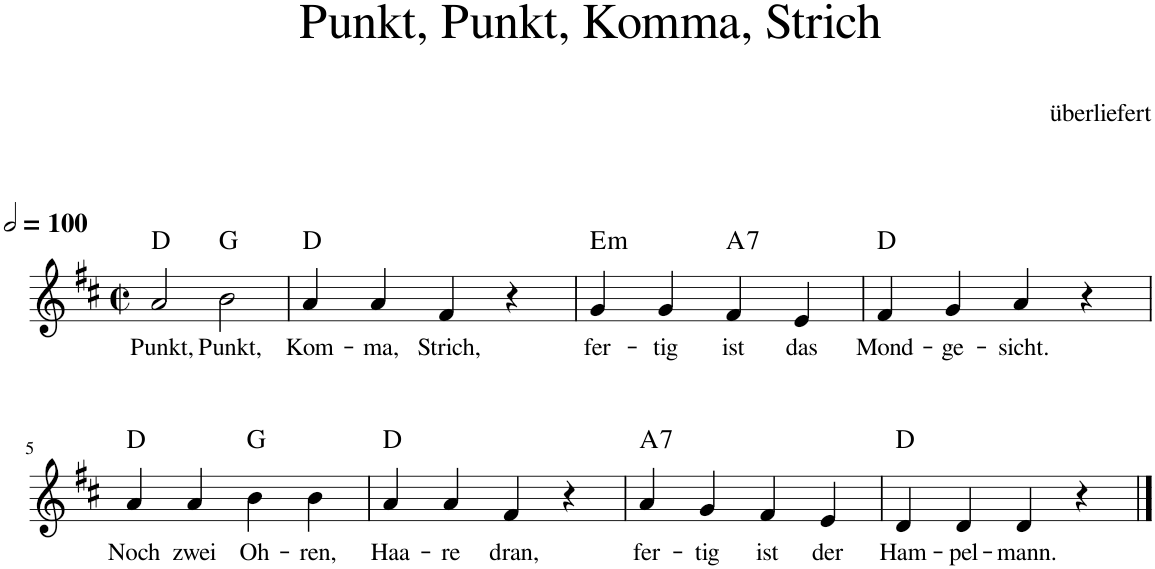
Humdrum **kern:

**kern	**text	**harte
*part1	*part1	*part1
*staff1	*staff1	*
*I"unbenannt1	*	*
*clefG2	*	*
*k[f#c#]	*	*
*M2/2	*	*
*met(c|)	*	*
*MM200	*	*
=1	=1	=1
!	!LO:LY:b	!
2a/	Punkt,	D:maj
!	!LO:LY:b	!
2b\	Punkt,	G:maj
=2	=2	=2
!	!LO:LY:b	!
4a/	Kom-	D:maj
!	!LO:LY:b	!
4a/	ma,	.
!	!LO:LY:b	!
4f#/	Strich,	.
4r	.	.
=3	=3	=3
!	!LO:LY:b	!LO:H:kt=m
4g/	fer-	E:min
!	!LO:LY:b	!
4g/	tig	.
!	!LO:LY:b	!LO:H:kt=7
4f#/	ist	A:7
!	!LO:LY:b	!
4e/	das	.
=4	=4	=4
!	!LO:LY:b	!
4f#/	Mond-	D:maj
!	!LO:LY:b	!
4g/	ge-	.
!	!LO:LY:b	!
4a/	sicht.	.
4r	.	.
!!LO:LB:g=z
=5	=5	=5
!	!LO:LY:b	!
4a/	Noch	D:maj
!	!LO:LY:b	!
4a/	zwei	.
!	!LO:LY:b	!
4b\	Oh-	G:maj
!	!LO:LY:b	!
4b\	ren,	.
=6	=6	=6
!	!LO:LY:b	!
4a/	Haa-	D:maj
!	!LO:LY:b	!
4a/	re	.
!	!LO:LY:b	!
4f#/	dran,	.
4r	.	.
=7	=7	=7
!	!LO:LY:b	!LO:H:kt=7
4a/	fer-	A:7
!	!LO:LY:b	!
4g/	tig	.
!	!LO:LY:b	!
4f#/	ist	.
!	!LO:LY:b	!
4e/	der	.
=8	=8	=8
!	!LO:LY:b	!
4d/	Ham-	D:maj
!	!LO:LY:b	!
4d/	pel-	.
!	!LO:LY:b	!
4d/	mann.	.
4r	.	.
==	==	==
*-	*-	*-
